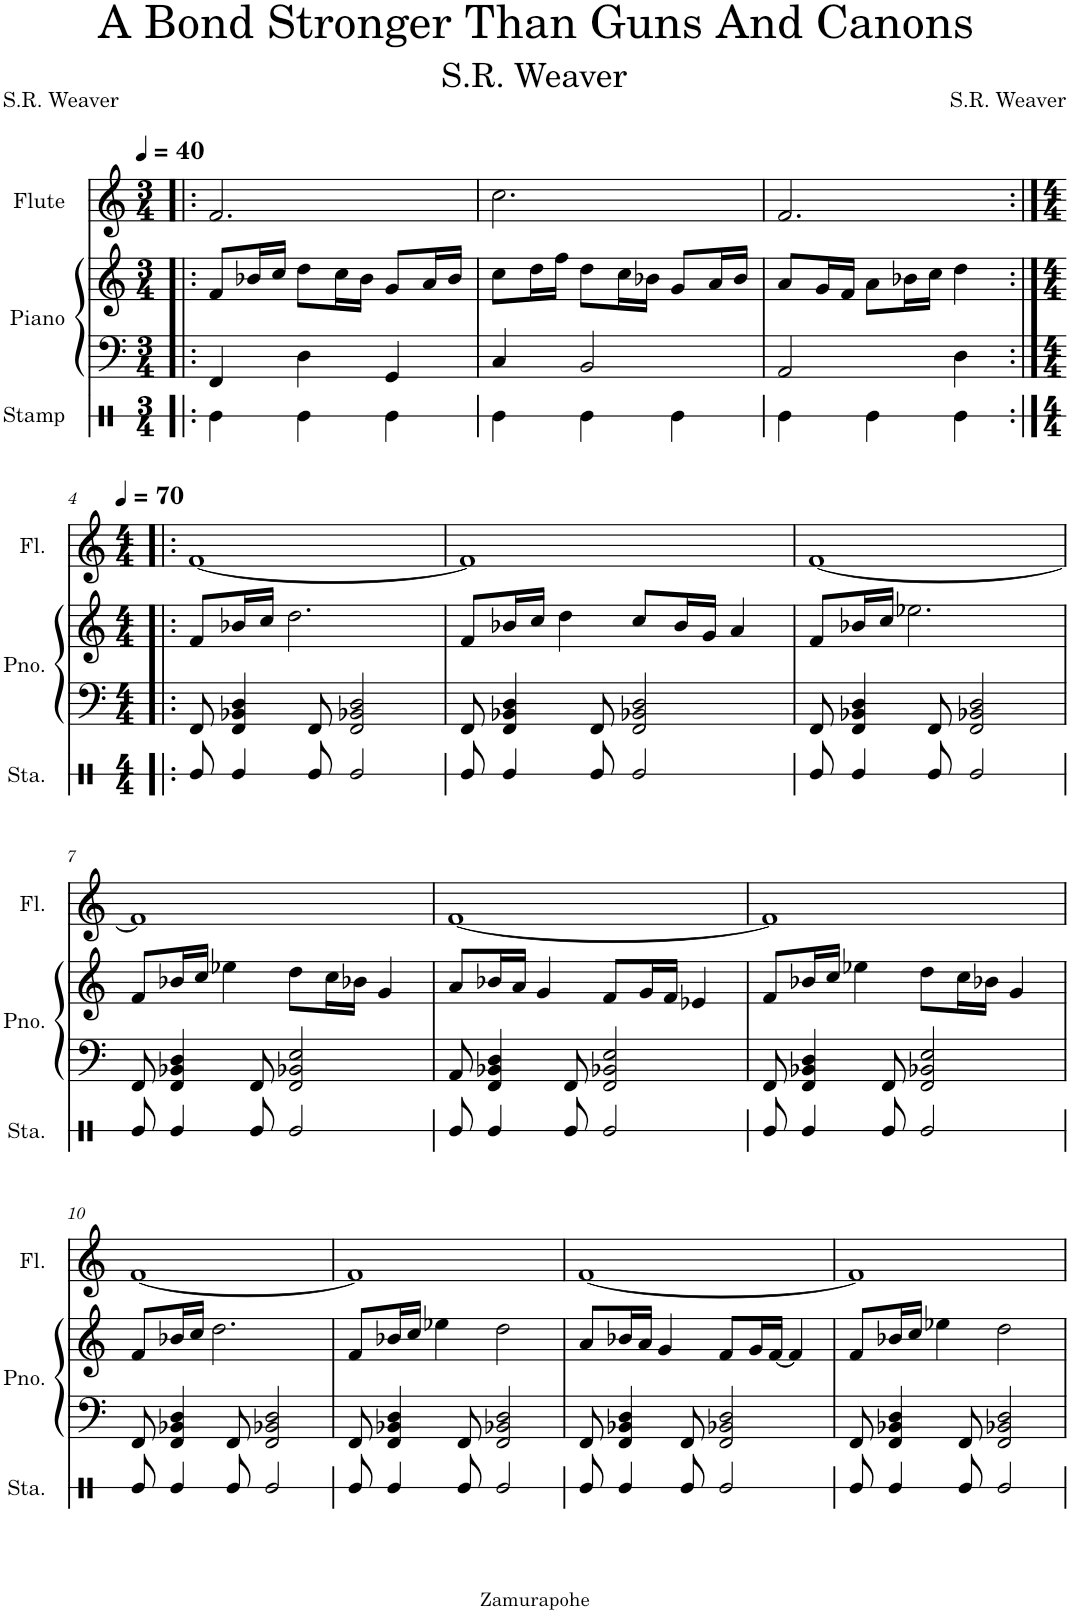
**kern	**kern	**kern	**kern
*part3	*part2	*part2	*part1
*staff4	*staff3	*staff2	*staff1
*I"Stamp	*I"Piano	*	*I"Flute
*I'Sta.	*I'Pno.	*	*I'Fl.
*stria1	*	*	*
*clefX	*clefF4	*clefG2	*clefG2
*k[]	*k[]	*k[]	*k[]
*M3/4	*M3/4	*M3/4	*M3/4
*MM40	*MM40	*MM40	*MM40
=1!|:	=1!|:	=1!|:	=1!|:
4Re\	4FF/	8f/L	2.f/
.	.	16b-X/L	.
.	.	16cc/JJ	.
4Re\	4D\	8dd\L	.
.	.	16cc\L	.
.	.	16b-\JJ	.
4Re\	4GG/	8g/L	.
.	.	16a/L	.
.	.	16b-/JJ	.
=2	=2	=2	=2
4Re\	4C/	8cc\L	2.cc\
.	.	16dd\L	.
.	.	16ff\JJ	.
4Re\	2BB/	8dd\L	.
.	.	16cc\L	.
.	.	16b-X\JJ	.
4Re\	.	8g/L	.
.	.	16a/L	.
.	.	16b-/JJ	.
=3	=3	=3	=3
4Re\	2AA/	8a/L	2.f/
.	.	16g/L	.
.	.	16f/JJ	.
4Re\	.	8a\L	.
.	.	16b-X\L	.
.	.	16cc\JJ	.
4Re\	4D\	4dd\	.
!!LO:LB:g=z
=4:|!|:	=4:|!|:	=4:|!|:	=4:|!|:
*M4/4	*M4/4	*M4/4	*M4/4
*	*	*	*MM70
8Re/	8FF/	8f/L	[1f
4Re/	4FF/ 4BB-X/ 4D/	16b-X/L	.
.	.	16cc/JJ	.
.	.	2.dd\	.
8Re/	8FF/	.	.
2Re/	2FF/ 2BB-X/ 2D/	.	.
=5	=5	=5	=5
8Re/	8FF/	8f/L	1f]
4Re/	4FF/ 4BB-X/ 4D/	16b-X/L	.
.	.	16cc/JJ	.
.	.	4dd\	.
8Re/	8FF/	.	.
2Re/	2FF/ 2BB-X/ 2D/	8cc/L	.
.	.	16b-/L	.
.	.	16g/JJ	.
.	.	4a/	.
=6	=6	=6	=6
8Re/	8FF/	8f/L	[1f
4Re/	4FF/ 4BB-X/ 4D/	16b-X/L	.
.	.	16cc/JJ	.
.	.	2.ee-X\	.
8Re/	8FF/	.	.
2Re/	2FF/ 2BB-X/ 2D/	.	.
!!LO:LB:g=z
=7	=7	=7	=7
8Re/	8FF/	8f/L	1f]
4Re/	4FF/ 4BB-X/ 4D/	16b-X/L	.
.	.	16cc/JJ	.
.	.	4ee-X\	.
8Re/	8FF/	.	.
2Re/	2FF/ 2BB-X/ 2E/	8dd\L	.
.	.	16cc\L	.
.	.	16b-X\JJ	.
.	.	4g/	.
=8	=8	=8	=8
8Re/	8AA/	8a/L	[1f
4Re/	4FF/ 4BB-X/ 4D/	16b-X/L	.
.	.	16a/JJ	.
.	.	4g/	.
8Re/	8FF/	.	.
2Re/	2FF/ 2BB-X/ 2E/	8f/L	.
.	.	16g/L	.
.	.	16f/JJ	.
.	.	4e-X/	.
=9	=9	=9	=9
8Re/	8FF/	8f/L	1f]
4Re/	4FF/ 4BB-X/ 4D/	16b-X/L	.
.	.	16cc/JJ	.
.	.	4ee-X\	.
8Re/	8FF/	.	.
2Re/	2FF/ 2BB-X/ 2E/	8dd\L	.
.	.	16cc\L	.
.	.	16b-X\JJ	.
.	.	4g/	.
!!LO:LB:g=z
=10	=10	=10	=10
8Re/	8FF/	8f/L	[1f
4Re/	4FF/ 4BB-X/ 4D/	16b-X/L	.
.	.	16cc/JJ	.
.	.	2.dd\	.
8Re/	8FF/	.	.
2Re/	2FF/ 2BB-X/ 2D/	.	.
=11	=11	=11	=11
8Re/	8FF/	8f/L	1f]
4Re/	4FF/ 4BB-X/ 4D/	16b-X/L	.
.	.	16cc/JJ	.
.	.	4ee-X\	.
8Re/	8FF/	.	.
2Re/	2FF/ 2BB-X/ 2D/	2dd\	.
=12	=12	=12	=12
8Re/	8FF/	8a/L	[1f
4Re/	4FF/ 4BB-X/ 4D/	16b-X/L	.
.	.	16a/JJ	.
.	.	4g/	.
8Re/	8FF/	.	.
2Re/	2FF/ 2BB-X/ 2D/	8f/L	.
.	.	16g/L	.
.	.	[16f/JJ	.
.	.	4f/]	.
=13	=13	=13	=13
8Re/	8FF/	8f/L	1f]
4Re/	4FF/ 4BB-X/ 4D/	16b-X/L	.
.	.	16cc/JJ	.
.	.	4ee-X\	.
8Re/	8FF/	.	.
2Re/	2FF/ 2BB-X/ 2D/	2dd\	.
=	=	=	=
*-	*-	*-	*-
